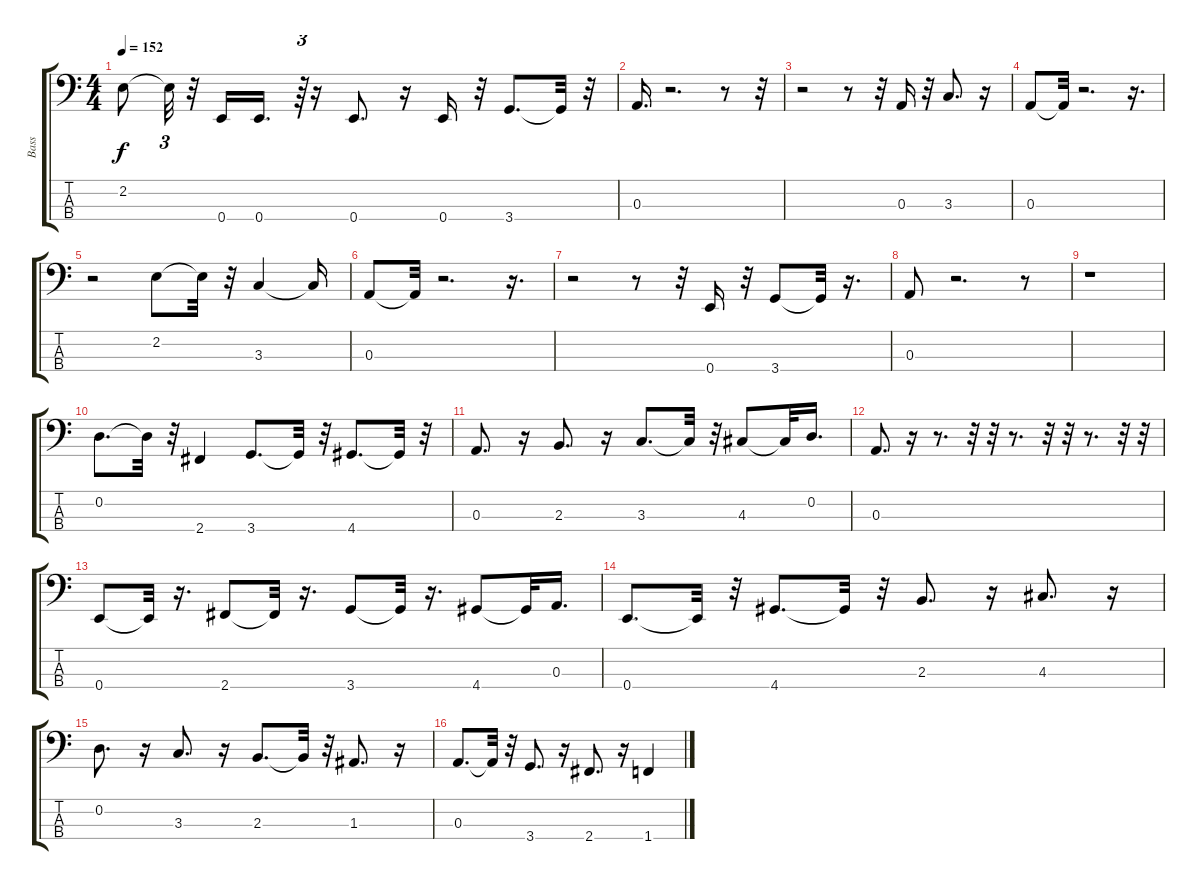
\track ("Bass" "Bass") {instrument acousticbass}
\staff {score tabs}
\tuning (G2 D2 A1 E1) {hide}
\ts (4 4)
\tempo 152
\clef f4
\ks c
2.2{t}.8{dy f} 2.2{t}.32{tu (3 2)} r.32 0.4.16 0.4.16{d} r.64{tu (3 2)} r.16 0.4.8{d} r.16 0.4.16 r.32 3.4.8{d} 3.4{t}.32 r.32 |
0.3.16{d} r.2{d} r.8 r.32 |
r.2 r.8 r.32 0.3.16 r.32 3.3.8{d} r.16 |
0.3.8 0.3{t}.32 r.2{d} r.16{d} |
r.2 2.2.8 2.2{t}.32 r.32 3.3.4 3.3{t}.16 |
0.3.8 0.3{t}.32 r.2{d} r.16{d} |
r.2 r.8 r.32 0.4.16 r.32 3.4.8 3.4{t}.32 r.16{d} |
0.3.8 r.2{d} r.8 |
r.1 |
0.2.8{d} 0.2{t}.32 r.32 2.4.4 3.4.8{d} 3.4{t}.32 r.32 4.4.8{d} 4.4{t}.32 r.32 |
0.3.8{d} r.16 2.3.8{d} r.16 3.3.8{d} 3.3{t}.32 r.32 4.3.8 4.3{t}.32 0.2.16{d} |
0.3.8{d} r.16 r.8{d} r.32 r.32 r.8{d} r.32 r.32 r.8{d} r.32 r.32 |
0.4.8 0.4{t}.32 r.16{d} 2.4.8 2.4{t}.32 r.16{d} 3.4.8 3.4{t}.32 r.16{d} 4.4.8 4.4{t}.32 0.3.16{d} |
0.4.8{d} 0.4{t}.32 r.32 4.4.8{d} 4.4{t}.32 r.32 2.3.8{d} r.16 4.3.8{d} r.16 |
0.2.8{d} r.16 3.3.8{d} r.16 2.3.8{d} 2.3{t}.32 r.32 1.3.8{d} r.16 |
0.3.8{d} 0.3{t}.32 r.32 3.4.8{d} r.16 2.4.8{d} r.16 1.4.4
